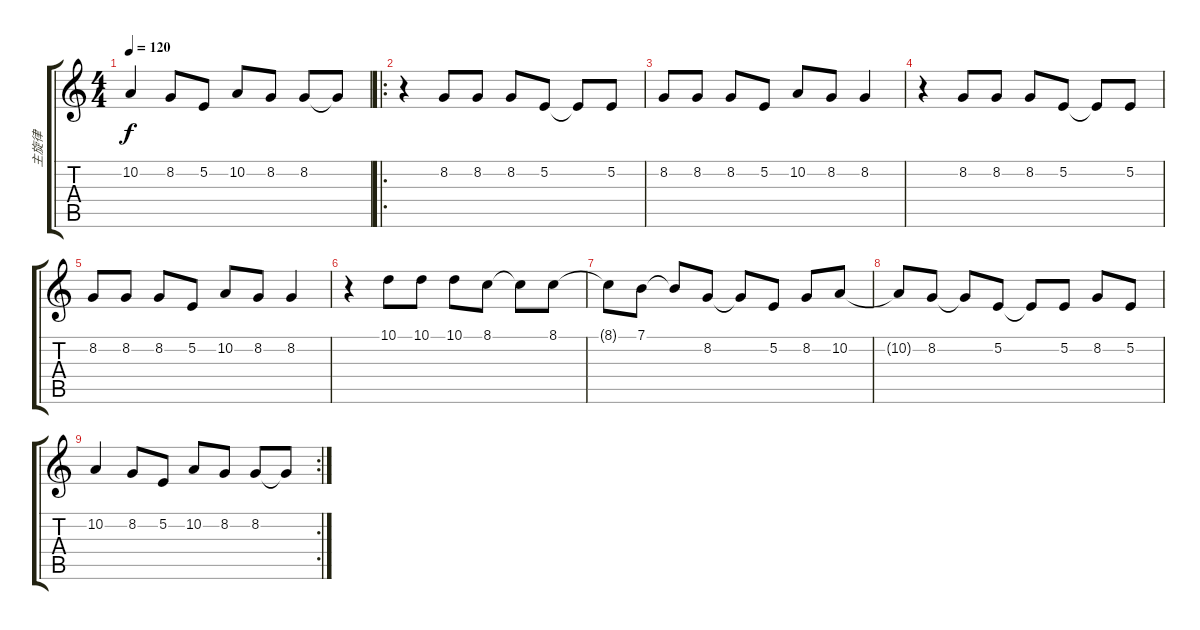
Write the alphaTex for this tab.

\track ("主旋律" "主旋律") {instrument vibraphone}
\staff {score tabs}
\tuning (E4 B3 G3 D3 A2 E2) {hide}
\ts (4 4)
\tempo 120
\clef g2
\ks c
10.2.4{dy f} 8.2.8 5.2.8 10.2.8 8.2.8 8.2.8 8.2{t}.8 |
\ro
r.4 8.2.8 8.2.8 8.2.8 5.2.8 5.2{t}.8 5.2.8 |
8.2.8 8.2.8 8.2.8 5.2.8 10.2.8 8.2.8 8.2.4 |
r.4 8.2.8 8.2.8 8.2.8 5.2.8 5.2{t}.8 5.2.8 |
8.2.8 8.2.8 8.2.8 5.2.8 10.2.8 8.2.8 8.2.4 |
r.4 10.1.8 10.1.8 10.1.8 8.1.8 8.1{t}.8 8.1.8 |
8.1{t}.8 7.1.8 7.1{t}.8 8.2.8 8.2{t}.8 5.2.8 8.2.8 10.2.8 |
10.2{t}.8 8.2.8 8.2{t}.8 5.2.8 5.2{t}.8 5.2.8 8.2.8 5.2.8 |
\rc 2
10.2.4 8.2.8 5.2.8 10.2.8 8.2.8 8.2.8 8.2{t}.8
